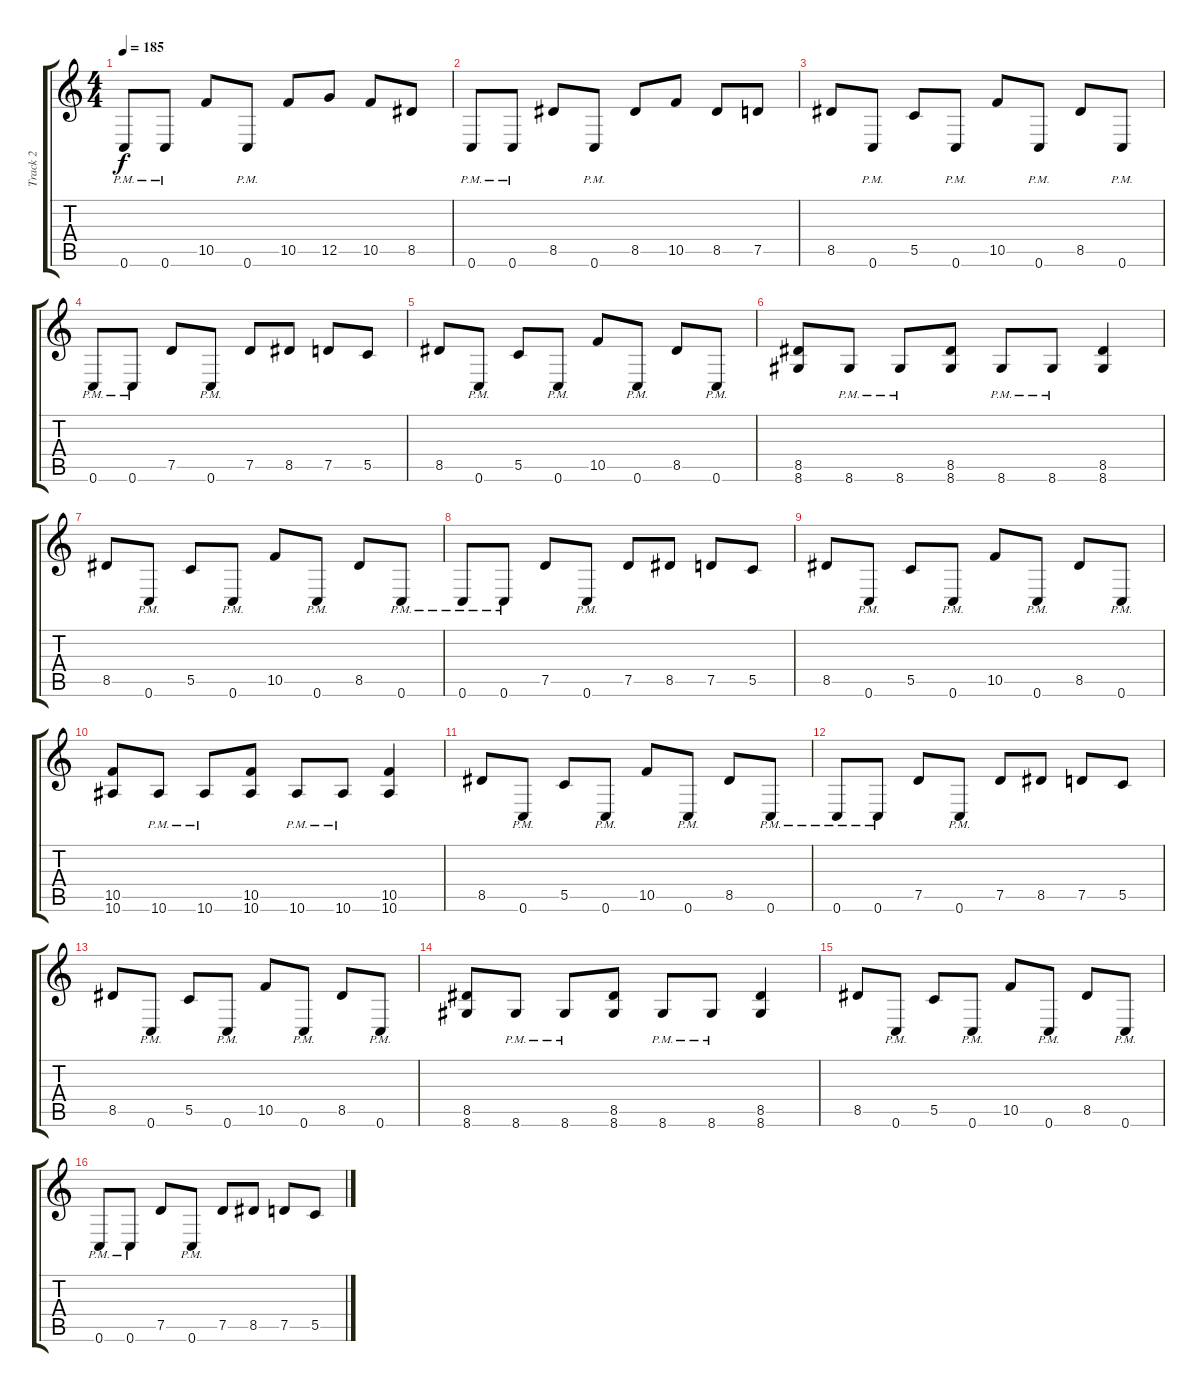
\track ("Track 2" "Track 2") {instrument distortionguitar}
\staff {score tabs}
\tuning (D4 A3 F3 C3 G2 C2) {hide}
\ts (4 4)
\tempo 185
\clef g2
\ks c
0.6{pm}.8{dy f} 0.6{pm}.8 10.5.8 0.6{pm}.8 10.5.8 12.5.8 10.5.8 8.5.8 |
0.6{pm}.8 0.6{pm}.8 8.5.8 0.6{pm}.8 8.5.8 10.5.8 8.5.8 7.5.8 |
8.5.8 0.6{pm}.8 5.5.8 0.6{pm}.8 10.5.8 0.6{pm}.8 8.5.8 0.6{pm}.8 |
0.6{pm}.8 0.6{pm}.8 7.5.8 0.6{pm}.8 7.5.8 8.5.8 7.5.8 5.5.8 |
8.5.8 0.6{pm}.8 5.5.8 0.6{pm}.8 10.5.8 0.6{pm}.8 8.5.8 0.6{pm}.8 |
(8.5 8.6).8 8.6{pm}.8 8.6{pm}.8 (8.5 8.6).8 8.6{pm}.8 8.6{pm}.8 (8.5 8.6).4 |
8.5.8 0.6{pm}.8 5.5.8 0.6{pm}.8 10.5.8 0.6{pm}.8 8.5.8 0.6{pm}.8 |
0.6{pm}.8 0.6{pm}.8 7.5.8 0.6{pm}.8 7.5.8 8.5.8 7.5.8 5.5.8 |
8.5.8 0.6{pm}.8 5.5.8 0.6{pm}.8 10.5.8 0.6{pm}.8 8.5.8 0.6{pm}.8 |
(10.5 10.6).8 10.6{pm}.8 10.6{pm}.8 (10.5 10.6).8 10.6{pm}.8 10.6{pm}.8 (10.5 10.6).4 |
8.5.8 0.6{pm}.8 5.5.8 0.6{pm}.8 10.5.8 0.6{pm}.8 8.5.8 0.6{pm}.8 |
0.6{pm}.8 0.6{pm}.8 7.5.8 0.6{pm}.8 7.5.8 8.5.8 7.5.8 5.5.8 |
8.5.8 0.6{pm}.8 5.5.8 0.6{pm}.8 10.5.8 0.6{pm}.8 8.5.8 0.6{pm}.8 |
(8.5 8.6).8 8.6{pm}.8 8.6{pm}.8 (8.5 8.6).8 8.6{pm}.8 8.6{pm}.8 (8.5 8.6).4 |
8.5.8 0.6{pm}.8 5.5.8 0.6{pm}.8 10.5.8 0.6{pm}.8 8.5.8 0.6{pm}.8 |
0.6{pm}.8 0.6{pm}.8 7.5.8 0.6{pm}.8 7.5.8 8.5.8 7.5.8 5.5.8
